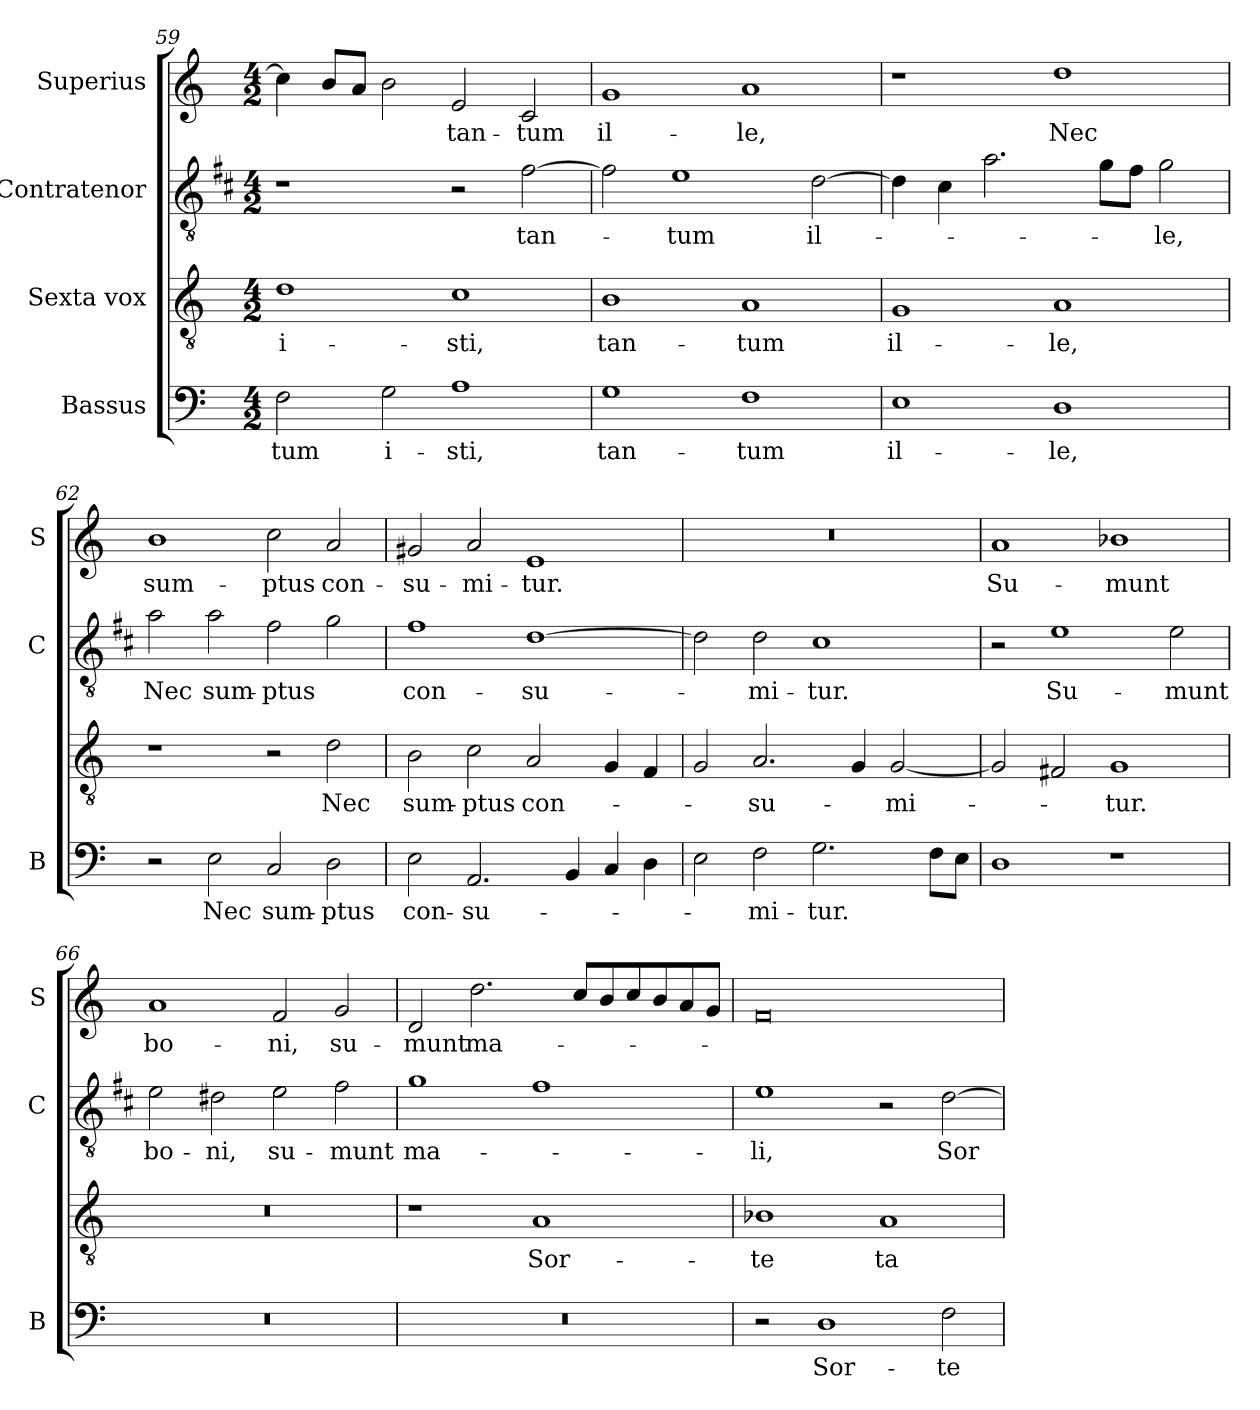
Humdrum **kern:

**kern	**text	**kern	**text	**kern	**text	**kern	**text
*part4	*part4	*part3	*part3	*part2	*part2	*part1	*part1
*staff4	*staff4	*staff3	*staff3	*staff2	*staff2	*staff1	*staff1
*I"Bassus	*	*I"Sexta vox	*	*I"Contratenor	*	*I"Superius	*
*I'B	*	*	*	*I'C	*	*I'S	*
*clefF4	*	*clefGv2	*	*clefGv2	*	*clefG2	*
*	*	*	*	*ITrd1c2	*	*	*
*k[]	*	*k[]	*	*k[]	*	*k[]	*
*C:	*	*C:	*	*C:	*	*C:	*
*M4/2	*	*M4/2	*	*M4/2	*	*M4/2	*
=59	=59	=59	=59	=59	=59	=59	=59
!	!LO:LY:b	!	!LO:LY:b	!	!	!	!
2F\	-tum	1d	i-	1r	.	4cc\]	.
.	.	.	.	.	.	8b/L	.
.	.	.	.	.	.	8a/J	.
!	!LO:LY:b	!	!	!	!	!	!
2G\	i-	.	.	.	.	2b\	.
!	!LO:LY:b	!	!LO:LY:b	!	!	!	!LO:LY:b
1A	-sti,	1c	-sti,	2r	.	2e/	tan-
!	!	!	!	!	!LO:LY:b	!	!LO:LY:b
.	.	.	.	[2e\	tan-	2c/	-tum
!!LO:LB:g=z
=60	=60	=60	=60	=60	=60	=60	=60
!	!LO:LY:b	!	!LO:LY:b	!	!	!	!LO:LY:b
1G	tan-	1B	tan-	2e\]	.	1g	il-
!	!	!	!	!	!LO:LY:b	!	!
.	.	.	.	1d	-tum	.	.
!	!LO:LY:b	!	!LO:LY:b	!	!	!	!LO:LY:b
1F	-tum	1A	-tum	.	.	1a	-le,
!	!	!	!	!	!LO:LY:b	!	!
.	.	.	.	[2c\	il-	.	.
=61	=61	=61	=61	=61	=61	=61	=61
!	!LO:LY:b	!	!LO:LY:b	!	!	!	!
1E	il-	1G	il-	4c\]	.	1r	.
.	.	.	.	4B\	.	.	.
.	.	.	.	2.g\	.	.	.
!	!LO:LY:b	!	!LO:LY:b	!	!	!	!LO:LY:b
1D	-le,	1A	-le,	.	.	1dd	Nec
.	.	.	.	8f\L	.	.	.
.	.	.	.	8e\J	.	.	.
!	!	!	!	!	!LO:LY:b	!	!
.	.	.	.	2f\	-le,	.	.
=62	=62	=62	=62	=62	=62	=62	=62
!	!	!	!	!	!LO:LY:b	!	!LO:LY:b
2r	.	1r	.	2g\	Nec	1b	sum-
!	!LO:LY:b	!	!	!	!LO:LY:b	!	!
2E\	Nec	.	.	2g\	sum-	.	.
!	!LO:LY:b	!	!	!	!LO:LY:b	!	!LO:LY:b
2C/	sum-	2r	.	2e\	-ptus	2cc\	-ptus
!	!LO:LY:b	!	!LO:LY:b	!	!	!	!LO:LY:b
2D\	-ptus	2d\	Nec	2f\	.	2a/	con-
=63	=63	=63	=63	=63	=63	=63	=63
!	!LO:LY:b	!	!LO:LY:b	!	!LO:LY:b	!	!LO:LY:b
2E\	con-	2B\	sum-	1e	con-	2g#X/	-su-
!	!LO:LY:b	!	!LO:LY:b	!	!	!	!LO:LY:b
2.AA/	-su-	2c\	-ptus	.	.	2a/	-mi-
!	!	!	!LO:LY:b	!	!LO:LY:b	!	!LO:LY:b
.	.	2A/	con-	[1c	-su-	1e	-tur.
4BB/	.	.	.	.	.	.	.
4C/	.	4G/	.	.	.	.	.
4D\	.	4F/	.	.	.	.	.
=64	=64	=64	=64	=64	=64	=64	=64
2E\	.	2G/	.	2c\]	.	0r	.
!	!LO:LY:b	!	!LO:LY:b	!	!LO:LY:b	!	!
2F\	-mi-	2.A/	-su-	2c\	-mi-	.	.
!	!LO:LY:b	!	!	!	!LO:LY:b	!	!
2.G\	-tur.	.	.	1B	-tur.	.	.
.	.	4G/	.	.	.	.	.
!	!	!	!LO:LY:b	!	!	!	!
.	.	[2G/	-mi-	.	.	.	.
8F\L	.	.	.	.	.	.	.
8E\J	.	.	.	.	.	.	.
=65	=65	=65	=65	=65	=65	=65	=65
!	!	!	!	!	!	!	!LO:LY:b
1D	.	2G/]	.	2r	.	1a	Su-
!	!	!	!	!	!LO:LY:b	!	!
.	.	2F#X/	.	1d	Su-	.	.
!	!	!	!LO:LY:b	!	!	!	!LO:LY:b
1r	.	1G	-tur.	.	.	1b-X	-munt
!	!	!	!	!	!LO:LY:b	!	!
.	.	.	.	2d\	-munt	.	.
!!LO:LB:g=z
=66	=66	=66	=66	=66	=66	=66	=66
!	!	!	!	!	!LO:LY:b	!	!LO:LY:b
0r	.	0r	.	2d\	bo-	1a	bo-
!	!	!	!	!	!LO:LY:b	!	!
.	.	.	.	2c#X\	-ni,	.	.
!	!	!	!	!	!LO:LY:b	!	!LO:LY:b
.	.	.	.	2d\	su-	2f/	-ni,
!	!	!	!	!	!LO:LY:b	!	!LO:LY:b
.	.	.	.	2e\	-munt	2g/	su-
=67	=67	=67	=67	=67	=67	=67	=67
!	!	!	!	!	!LO:LY:b	!	!LO:LY:b
0r	.	1r	.	1f	ma-	2d/	-munt
!	!	!	!	!	!	!	!LO:LY:b
.	.	.	.	.	.	2.dd\	ma-
!	!	!	!LO:LY:b	!	!	!	!
.	.	1A	Sor-	1e	.	.	.
.	.	.	.	.	.	8cc/L	.
.	.	.	.	.	.	8b/	.
.	.	.	.	.	.	8cc/	.
.	.	.	.	.	.	8b/	.
.	.	.	.	.	.	8a/	.
.	.	.	.	.	.	8g/J	.
=68	=68	=68	=68	=68	=68	=68	=68
!	!	!	!LO:LY:b	!	!LO:LY:b	!	!
2r	.	1B-X	-te	1d	-li,	0f	.
!	!LO:LY:b	!	!	!	!	!	!
1D	Sor-	.	.	.	.	.	.
!	!	!	!LO:LY:b	!	!	!	!
.	.	1A	ta-	2r	.	.	.
!	!LO:LY:b	!	!	!	!LO:LY:b	!	!
2F\	-te	.	.	[2c\	Sor-	.	.
=	=	=	=	=	=	=	=
*-	*-	*-	*-	*-	*-	*-	*-
